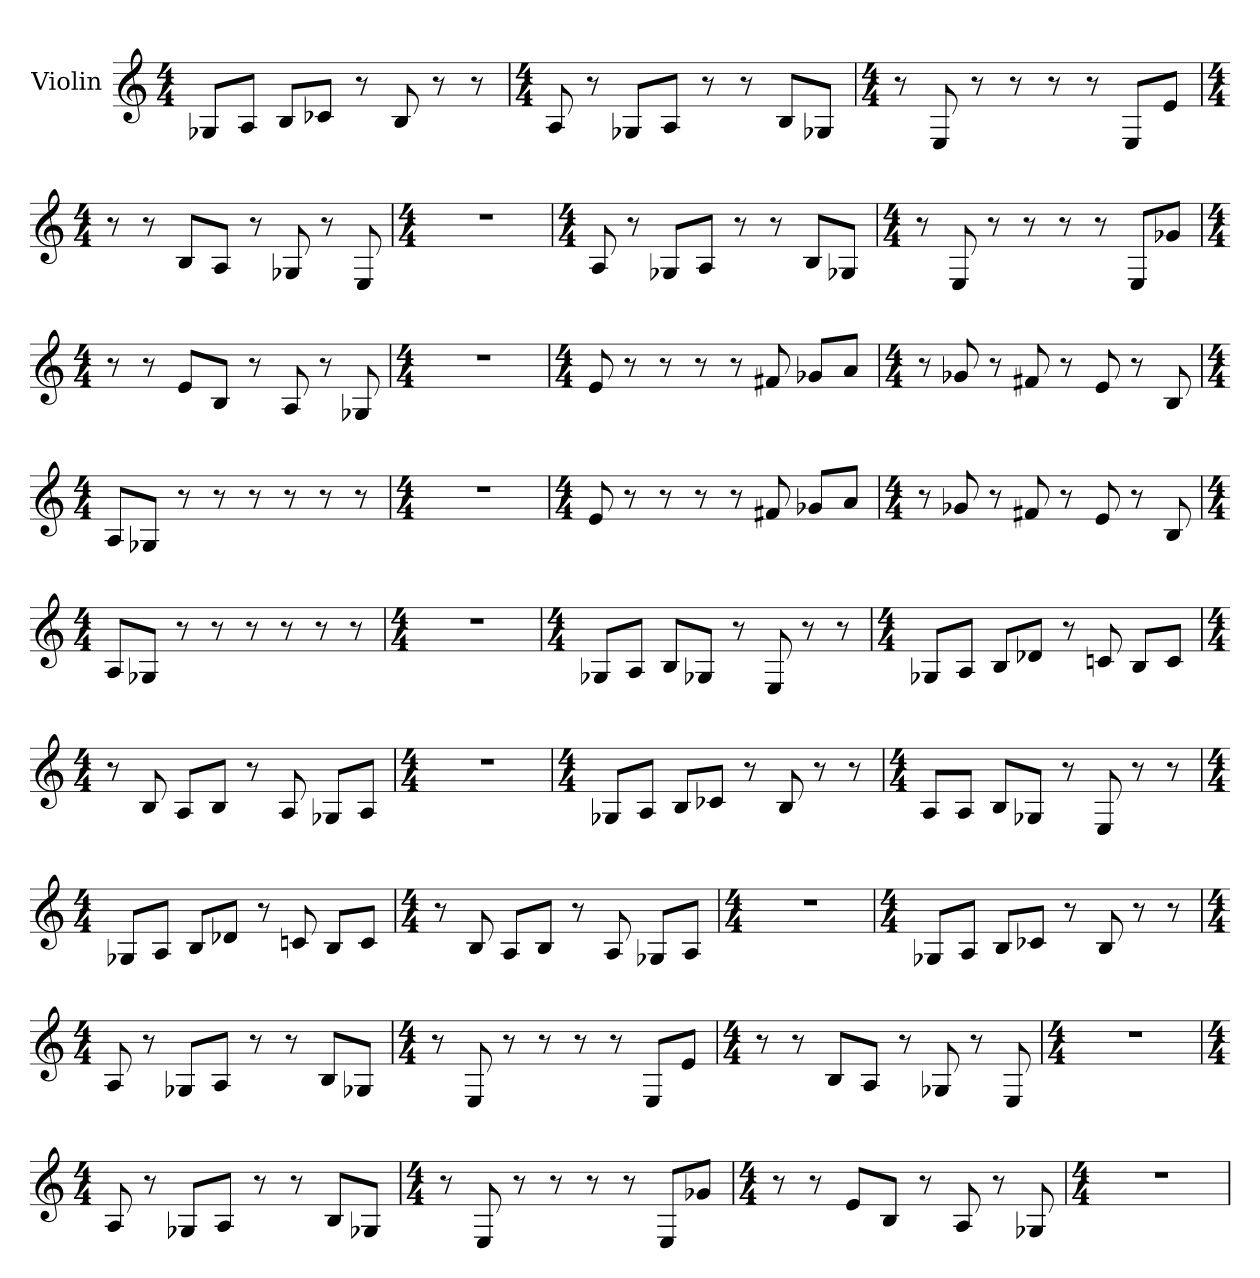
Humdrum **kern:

**kern
*part1
*staff1
*I"Violin
*I'Vln
*M4/4
=
8G-XL
8AJ
8BL
8c-XJ
8r
8B
8r
8r
=
*M4/4
8A
8r
8G-XL
8AJ
8r
8r
8BL
8G-XJ
=
*M4/4
8r
8E
8r
8r
8r
8r
8EL
8eJ
=
*M4/4
8r
8r
8BL
8AJ
8r
8G-X
8r
8E
=
*M4/4
1r
=
*M4/4
8A
8r
8G-XL
8AJ
8r
8r
8BL
8G-XJ
=
*M4/4
8r
8E
8r
8r
8r
8r
8EL
8g-XJ
=
*M4/4
8r
8r
8eL
8BJ
8r
8A
8r
8G-X
=
*M4/4
1r
=
*M4/4
8e
8r
8r
8r
8r
8f#X
8g-XL
8aJ
=
*M4/4
8r
8g-X
8r
8f#X
8r
8e
8r
8B
=
*M4/4
8AL
8G-XJ
8r
8r
8r
8r
8r
8r
=
*M4/4
1r
=
*M4/4
8e
8r
8r
8r
8r
8f#X
8g-XL
8aJ
=
*M4/4
8r
8g-X
8r
8f#X
8r
8e
8r
8B
=
*M4/4
8AL
8G-XJ
8r
8r
8r
8r
8r
8r
=
*M4/4
1r
=
*M4/4
8G-XL
8AJ
8BL
8G-XJ
8r
8E
8r
8r
=
*M4/4
8G-XL
8AJ
8BL
8d-XJ
8r
8cn
8BL
8cJ
=
*M4/4
8r
8B
8AL
8BJ
8r
8A
8G-XL
8AJ
=
*M4/4
1r
=
*M4/4
8G-XL
8AJ
8BL
8c-XJ
8r
8B
8r
8r
=
*M4/4
8AL
8AJ
8BL
8G-XJ
8r
8E
8r
8r
=
*M4/4
8G-XL
8AJ
8BL
8d-XJ
8r
8cn
8BL
8cJ
=
*M4/4
8r
8B
8AL
8BJ
8r
8A
8G-XL
8AJ
=
*M4/4
1r
=
*M4/4
8G-XL
8AJ
8BL
8c-XJ
8r
8B
8r
8r
=
*M4/4
8A
8r
8G-XL
8AJ
8r
8r
8BL
8G-XJ
=
*M4/4
8r
8E
8r
8r
8r
8r
8EL
8eJ
=
*M4/4
8r
8r
8BL
8AJ
8r
8G-X
8r
8E
=
*M4/4
1r
=
*M4/4
8A
8r
8G-XL
8AJ
8r
8r
8BL
8G-XJ
=
*M4/4
8r
8E
8r
8r
8r
8r
8EL
8g-XJ
=
*M4/4
8r
8r
8eL
8BJ
8r
8A
8r
8G-X
=
*M4/4
1r
=
*-
